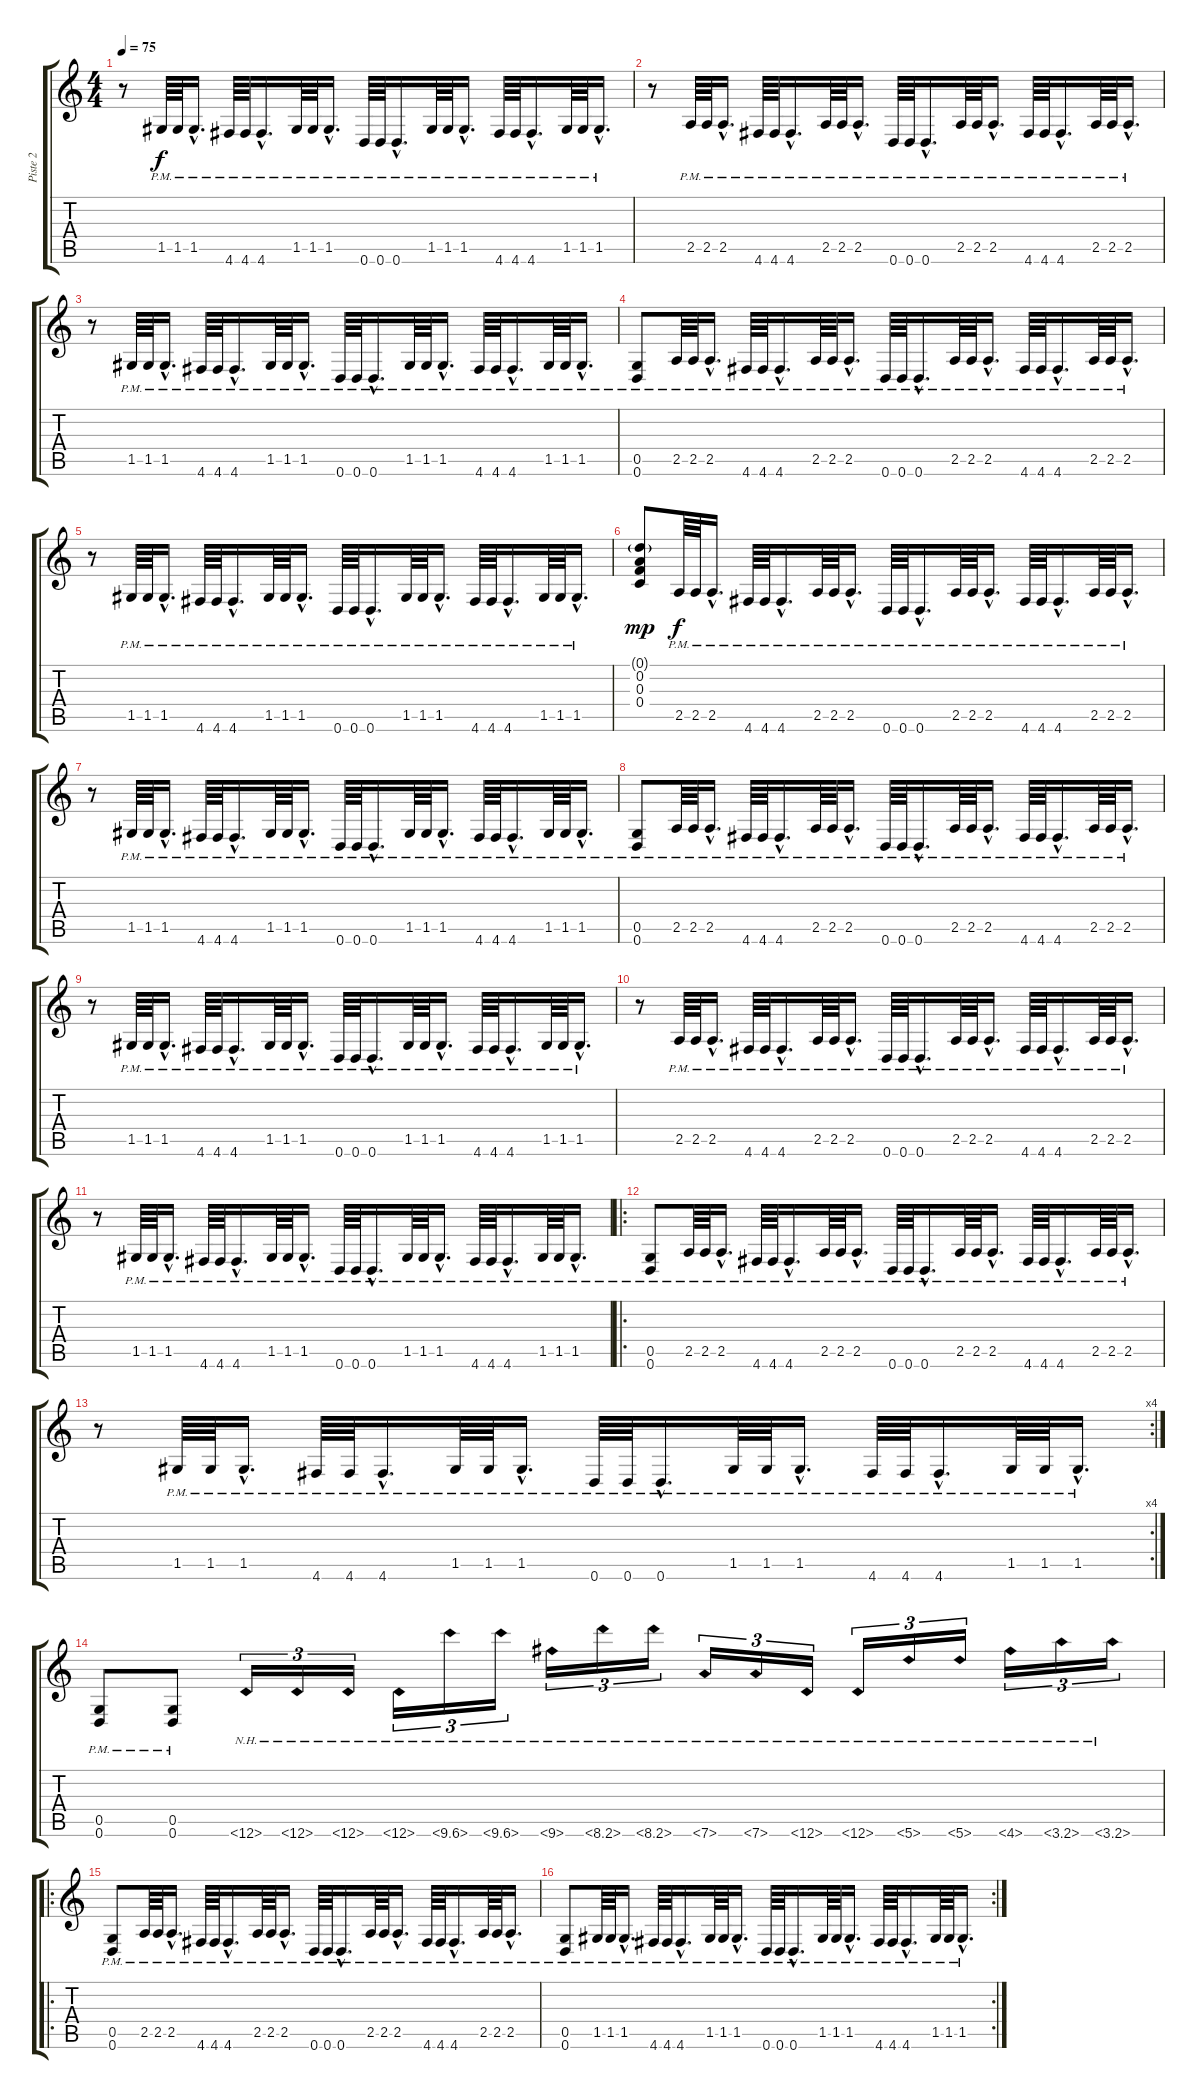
\track ("Piste 2" "Piste 2") {instrument overdrivenguitar}
\staff {score tabs}
\tuning (D4 A3 F3 C3 G2 D2) {hide}
\ts (4 4)
\tempo 75
\clef g2
\ks c
r.8{dy f} 1.5{pm}.64 1.5{pm}.64 1.5{hac pm}.16{d} 4.6{pm}.64 4.6{pm}.64 4.6{hac pm}.16{d} 1.5{pm}.64 1.5{pm}.64 1.5{hac pm}.16{d} 0.6{pm}.64 0.6{pm}.64 0.6{hac pm}.16{d} 1.5{pm}.64 1.5{pm}.64 1.5{hac pm}.16{d} 4.6{pm}.64 4.6{pm}.64 4.6{hac pm}.16{d} 1.5{pm}.64 1.5{pm}.64 1.5{hac pm}.16{d} |
r.8 2.5{pm}.64 2.5{pm}.64 2.5{hac pm}.16{d} 4.6{pm}.64 4.6{pm}.64 4.6{hac pm}.16{d} 2.5{pm}.64 2.5{pm}.64 2.5{hac pm}.16{d} 0.6{pm}.64 0.6{pm}.64 0.6{hac pm}.16{d} 2.5{pm}.64 2.5{pm}.64 2.5{hac pm}.16{d} 4.6{pm}.64 4.6{pm}.64 4.6{hac pm}.16{d} 2.5{pm}.64 2.5{pm}.64 2.5{hac pm}.16{d} |
r.8 1.5{pm}.64 1.5{pm}.64 1.5{hac pm}.16{d} 4.6{pm}.64 4.6{pm}.64 4.6{hac pm}.16{d} 1.5{pm}.64 1.5{pm}.64 1.5{hac pm}.16{d} 0.6{pm}.64 0.6{pm}.64 0.6{hac pm}.16{d} 1.5{pm}.64 1.5{pm}.64 1.5{hac pm}.16{d} 4.6{pm}.64 4.6{pm}.64 4.6{hac pm}.16{d} 1.5{pm}.64 1.5{pm}.64 1.5{hac pm}.16{d} |
(0.5{pm} 0.6{pm}).8 2.5{pm}.64 2.5{pm}.64 2.5{hac pm}.16{d} 4.6{pm}.64 4.6{pm}.64 4.6{hac pm}.16{d} 2.5{pm}.64 2.5{pm}.64 2.5{hac pm}.16{d} 0.6{pm}.64 0.6{pm}.64 0.6{hac pm}.16{d} 2.5{pm}.64 2.5{pm}.64 2.5{hac pm}.16{d} 4.6{pm}.64 4.6{pm}.64 4.6{hac pm}.16{d} 2.5{pm}.64 2.5{pm}.64 2.5{hac pm}.16{d} |
r.8 1.5{pm}.64 1.5{pm}.64 1.5{hac pm}.16{d} 4.6{pm}.64 4.6{pm}.64 4.6{hac pm}.16{d} 1.5{pm}.64 1.5{pm}.64 1.5{hac pm}.16{d} 0.6{pm}.64 0.6{pm}.64 0.6{hac pm}.16{d} 1.5{pm}.64 1.5{pm}.64 1.5{hac pm}.16{d} 4.6{pm}.64 4.6{pm}.64 4.6{hac pm}.16{d} 1.5{pm}.64 1.5{pm}.64 1.5{hac pm}.16{d} |
(0.1{g} 0.2 0.3 0.4).8{dy mp} 2.5{pm}.64{dy f} 2.5{pm}.64 2.5{hac pm}.16{d} 4.6{pm}.64 4.6{pm}.64 4.6{hac pm}.16{d} 2.5{pm}.64 2.5{pm}.64 2.5{hac pm}.16{d} 0.6{pm}.64 0.6{pm}.64 0.6{hac pm}.16{d} 2.5{pm}.64 2.5{pm}.64 2.5{hac pm}.16{d} 4.6{pm}.64 4.6{pm}.64 4.6{hac pm}.16{d} 2.5{pm}.64 2.5{pm}.64 2.5{hac pm}.16{d} |
r.8 1.5{pm}.64 1.5{pm}.64 1.5{hac pm}.16{d} 4.6{pm}.64 4.6{pm}.64 4.6{hac pm}.16{d} 1.5{pm}.64 1.5{pm}.64 1.5{hac pm}.16{d} 0.6{pm}.64 0.6{pm}.64 0.6{hac pm}.16{d} 1.5{pm}.64 1.5{pm}.64 1.5{hac pm}.16{d} 4.6{pm}.64 4.6{pm}.64 4.6{hac pm}.16{d} 1.5{pm}.64 1.5{pm}.64 1.5{hac pm}.16{d} |
(0.5{pm} 0.6{pm}).8 2.5{pm}.64 2.5{pm}.64 2.5{hac pm}.16{d} 4.6{pm}.64 4.6{pm}.64 4.6{hac pm}.16{d} 2.5{pm}.64 2.5{pm}.64 2.5{hac pm}.16{d} 0.6{pm}.64 0.6{pm}.64 0.6{hac pm}.16{d} 2.5{pm}.64 2.5{pm}.64 2.5{hac pm}.16{d} 4.6{pm}.64 4.6{pm}.64 4.6{hac pm}.16{d} 2.5{pm}.64 2.5{pm}.64 2.5{hac pm}.16{d} |
r.8 1.5{pm}.64 1.5{pm}.64 1.5{hac pm}.16{d} 4.6{pm}.64 4.6{pm}.64 4.6{hac pm}.16{d} 1.5{pm}.64 1.5{pm}.64 1.5{hac pm}.16{d} 0.6{pm}.64 0.6{pm}.64 0.6{hac pm}.16{d} 1.5{pm}.64 1.5{pm}.64 1.5{hac pm}.16{d} 4.6{pm}.64 4.6{pm}.64 4.6{hac pm}.16{d} 1.5{pm}.64 1.5{pm}.64 1.5{hac pm}.16{d} |
r.8 2.5{pm}.64 2.5{pm}.64 2.5{hac pm}.16{d} 4.6{pm}.64 4.6{pm}.64 4.6{hac pm}.16{d} 2.5{pm}.64 2.5{pm}.64 2.5{hac pm}.16{d} 0.6{pm}.64 0.6{pm}.64 0.6{hac pm}.16{d} 2.5{pm}.64 2.5{pm}.64 2.5{hac pm}.16{d} 4.6{pm}.64 4.6{pm}.64 4.6{hac pm}.16{d} 2.5{pm}.64 2.5{pm}.64 2.5{hac pm}.16{d} |
r.8 1.5{pm}.64 1.5{pm}.64 1.5{hac pm}.16{d} 4.6{pm}.64 4.6{pm}.64 4.6{hac pm}.16{d} 1.5{pm}.64 1.5{pm}.64 1.5{hac pm}.16{d} 0.6{pm}.64 0.6{pm}.64 0.6{hac pm}.16{d} 1.5{pm}.64 1.5{pm}.64 1.5{hac pm}.16{d} 4.6{pm}.64 4.6{pm}.64 4.6{hac pm}.16{d} 1.5{pm}.64 1.5{pm}.64 1.5{hac pm}.16{d} |
\ro
(0.5{pm} 0.6{pm}).8 2.5{pm}.64 2.5{pm}.64 2.5{hac pm}.16{d} 4.6{pm}.64 4.6{pm}.64 4.6{hac pm}.16{d} 2.5{pm}.64 2.5{pm}.64 2.5{hac pm}.16{d} 0.6{pm}.64 0.6{pm}.64 0.6{hac pm}.16{d} 2.5{pm}.64 2.5{pm}.64 2.5{hac pm}.16{d} 4.6{pm}.64 4.6{pm}.64 4.6{hac pm}.16{d} 2.5{pm}.64 2.5{pm}.64 2.5{hac pm}.16{d} |
\rc 4
r.8 1.5{pm}.64 1.5{pm}.64 1.5{hac pm}.16{d} 4.6{pm}.64 4.6{pm}.64 4.6{hac pm}.16{d} 1.5{pm}.64 1.5{pm}.64 1.5{hac pm}.16{d} 0.6{pm}.64 0.6{pm}.64 0.6{hac pm}.16{d} 1.5{pm}.64 1.5{pm}.64 1.5{hac pm}.16{d} 4.6{pm}.64 4.6{pm}.64 4.6{hac pm}.16{d} 1.5{pm}.64 1.5{pm}.64 1.5{hac pm}.16{d} |
(0.5{pm} 0.6{pm}).8 (0.5{pm} 0.6{pm}).8 12.6{nh}.16{tu (3 2)} 12.6{nh}.16{tu (3 2)} 11.6{nh}.16{tu (3 2)} 11.6{nh}.16{tu (3 2)} 10.6{nh}.16{tu (3 2)} 10.6{nh}.16{tu (3 2)} 9.6{nh}.16{tu (3 2)} 8.6{nh}.16{tu (3 2)} 8.6{nh}.16{tu (3 2)} 7.6{nh}.16{tu (3 2)} 7.6{nh}.16{tu (3 2)} 6.6{nh}.16{tu (3 2)} 6.6{nh}.16{tu (3 2)} 5.6{nh}.16{tu (3 2)} 5.6{nh}.16{tu (3 2)} 4.6{nh}.16{tu (3 2)} 3.6{nh}.16{tu (3 2)} 3.6{nh}.16{tu (3 2)} |
\ro
(0.5{pm} 0.6{pm}).8 2.5{pm}.64 2.5{pm}.64 2.5{hac pm}.16{d} 4.6{pm}.64 4.6{pm}.64 4.6{hac pm}.16{d} 2.5{pm}.64 2.5{pm}.64 2.5{hac pm}.16{d} 0.6{pm}.64 0.6{pm}.64 0.6{hac pm}.16{d} 2.5{pm}.64 2.5{pm}.64 2.5{hac pm}.16{d} 4.6{pm}.64 4.6{pm}.64 4.6{hac pm}.16{d} 2.5{pm}.64 2.5{pm}.64 2.5{hac pm}.16{d} |
\rc 2
(0.5{pm} 0.6{pm}).8 1.5{pm}.64 1.5{pm}.64 1.5{hac pm}.16{d} 4.6{pm}.64 4.6{pm}.64 4.6{hac pm}.16{d} 1.5{pm}.64 1.5{pm}.64 1.5{hac pm}.16{d} 0.6{pm}.64 0.6{pm}.64 0.6{hac pm}.16{d} 1.5{pm}.64 1.5{pm}.64 1.5{hac pm}.16{d} 4.6{pm}.64 4.6{pm}.64 4.6{hac pm}.16{d} 1.5{pm}.64 1.5{pm}.64 1.5{hac pm}.16{d}
